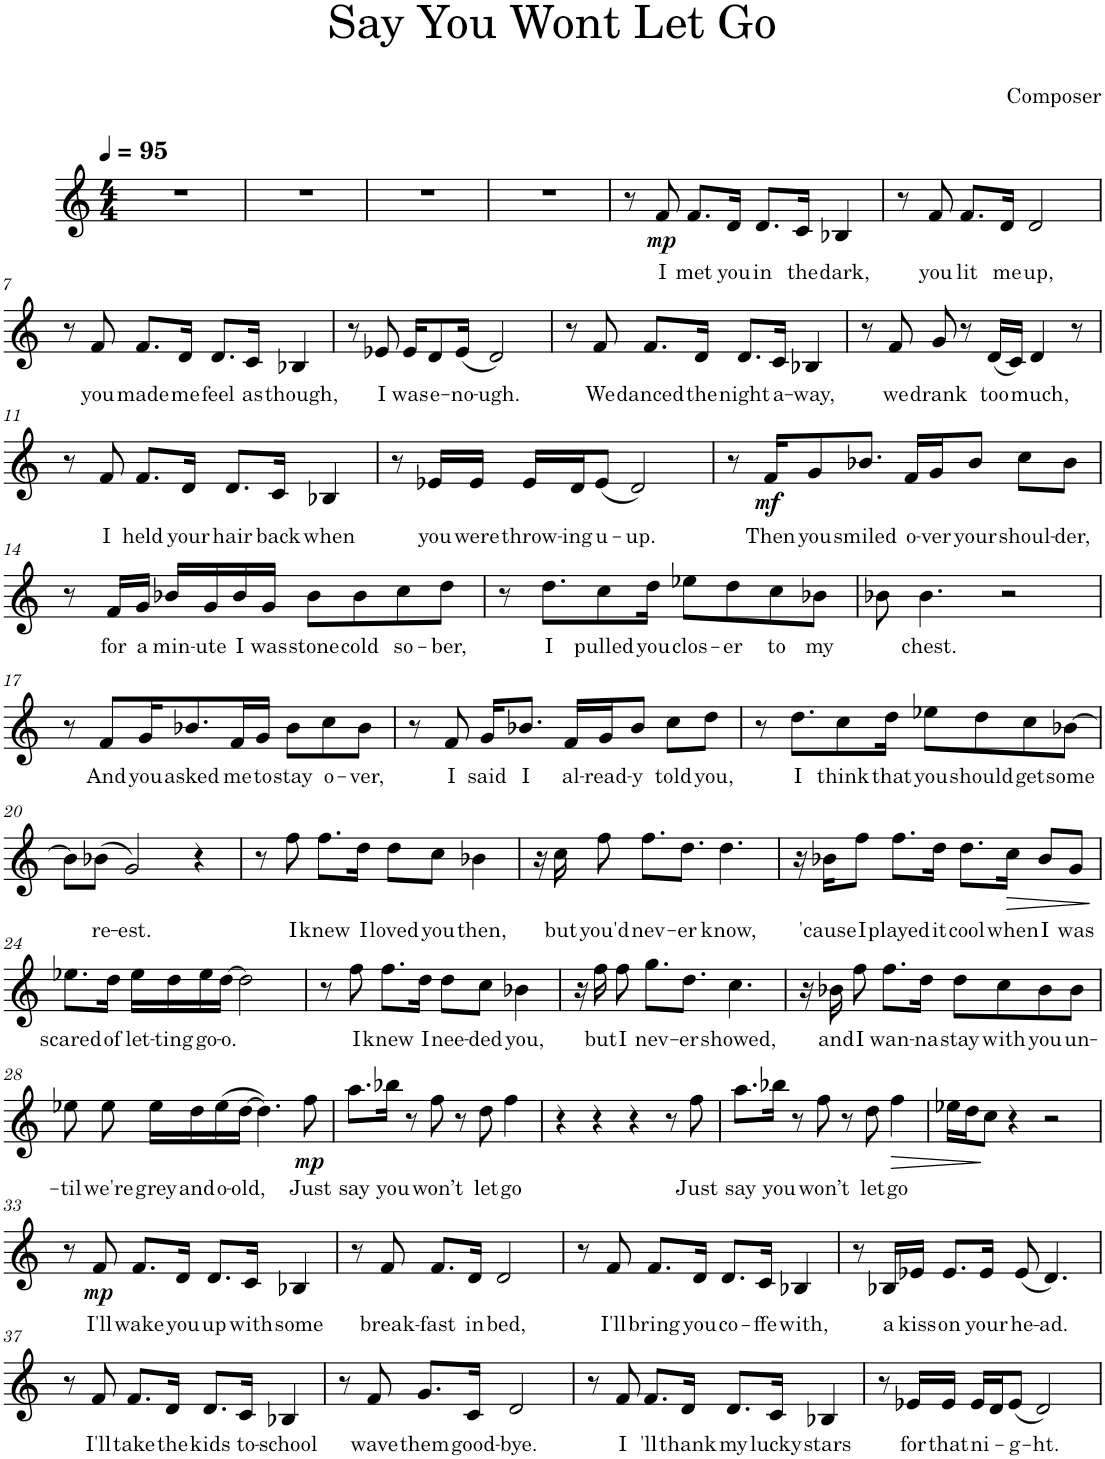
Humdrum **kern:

**kern	**text	**dynam
*part1	*part1	*part1
*staff1	*staff1	*staff1
*I"Piano	*	*
*I'Pno.	*	*
*clefG2	*	*
*k[]	*	*
*M4/4	*	*
*MM95	*	*
=1	=1	=1
1r	.	.
=2	=2	=2
1r	.	.
=3	=3	=3
1r	.	.
=4	=4	=4
1r	.	.
=5	=5	=5
8r	.	.
!	!LO:LY:b	!LO:DY:b
8f/	I	mp
!	!LO:LY:b	!
8.f/L	met	.
!	!LO:LY:b	!
16d/Jk	you	.
!	!LO:LY:b	!
8.d/L	in	.
!	!LO:LY:b	!
16c/Jk	the	.
!	!LO:LY:b	!
4B-X/	dark,	.
=6	=6	=6
8r	.	.
!	!LO:LY:b	!
8f/	you	.
!	!LO:LY:b	!
8.f/L	lit	.
!	!LO:LY:b	!
16d/Jk	me	.
!	!LO:LY:b	!
2d/	up,	.
!!LO:LB:g=z
=7	=7	=7
8r	.	.
!	!LO:LY:b	!
8f/	you	.
!	!LO:LY:b	!
8.f/L	made	.
!	!LO:LY:b	!
16d/Jk	me	.
!	!LO:LY:b	!
8.d/L	feel	.
!	!LO:LY:b	!
16c/Jk	as	.
!	!LO:LY:b	!
4B-X/	though,	.
=8	=8	=8
8r	.	.
!	!LO:LY:b	!
8e-X/	I	.
!	!LO:LY:b	!
16e-/KL	was	.
!	!LO:LY:b	!
8d/	e-	.
!	!LO:LY:b	!
(<16e-/Jk	-no-	.
!	!LO:LY:b	!
2d/)	-ugh.	.
=9	=9	=9
8r	.	.
!	!LO:LY:b	!
8f/	We	.
!	!LO:LY:b	!
8.f/L	danced	.
!	!LO:LY:b	!
16d/Jk	the	.
!	!LO:LY:b	!
8.d/L	night	.
!	!LO:LY:b	!
16c/Jk	a-	.
!	!LO:LY:b	!
4B-X/	-way,	.
=10	=10	=10
8r	.	.
!	!LO:LY:b	!
8f/	we	.
!	!LO:LY:b	!
8g/	drank	.
8r	.	.
!	!LO:LY:b	!
(<16d/LL	too	.
16c/JJ)	.	.
!	!LO:LY:b	!
4d/	much,	.
8r	.	.
!!LO:LB:g=z
=11	=11	=11
8r	.	.
!	!LO:LY:b	!
8f/	I	.
!	!LO:LY:b	!
8.f/L	held	.
!	!LO:LY:b	!
16d/Jk	your	.
!	!LO:LY:b	!
8.d/L	hair	.
!	!LO:LY:b	!
16c/Jk	back	.
!	!LO:LY:b	!
4B-X/	when	.
=12	=12	=12
8r	.	.
!	!LO:LY:b	!
16e-X/LL	you	.
!	!LO:LY:b	!
16e-/JJ	were	.
!	!LO:LY:b	!
16e-/LL	throw-	.
!	!LO:LY:b	!
16d/J	-ing	.
!	!LO:LY:b	!
(<8e-/J	u-	.
!	!LO:LY:b	!
2d/)	-up.	.
=13	=13	=13
8r	.	.
!	!LO:LY:b	!LO:DY:b
16f/KL	Then	mf
!	!LO:LY:b	!
8g/	you	.
!	!LO:LY:b	!
8.b-X/J	smiled	.
!	!LO:LY:b	!
16f/LL	o-	.
!	!LO:LY:b	!
16g/J	-ver	.
!	!LO:LY:b	!
8b-/J	your	.
!	!LO:LY:b	!
8cc\L	shoul-	.
!	!LO:LY:b	!
8b-\J	-der,	.
!!LO:LB:g=z
=14	=14	=14
8r	.	.
!	!LO:LY:b	!
16f/LL	for	.
!	!LO:LY:b	!
16g/JJ	a	.
!	!LO:LY:b	!
16b-X/LL	min-	.
!	!LO:LY:b	!
16g/	-ute	.
!	!LO:LY:b	!
16b-/	I	.
!	!LO:LY:b	!
16g/JJ	was	.
!	!LO:LY:b	!
8b-\L	stone	.
!	!LO:LY:b	!
8b-\	cold	.
!	!LO:LY:b	!
8cc\	so-	.
!	!LO:LY:b	!
8dd\J	-ber,	.
=15	=15	=15
8r	.	.
!	!LO:LY:b	!
8.dd\L	I	.
!	!LO:LY:b	!
8cc\	pulled	.
!	!LO:LY:b	!
16dd\Jk	you	.
!	!LO:LY:b	!
8ee-X\L	clos-	.
!	!LO:LY:b	!
8dd\	-er	.
!	!LO:LY:b	!
8cc\	to	.
!	!LO:LY:b	!
8b-X\J	my	.
=16	=16	=16
8b-X\	.	.
!	!LO:LY:b	!
4.b-\	chest.	.
2r	.	.
!!LO:LB:g=z
=17	=17	=17
8r	.	.
!	!LO:LY:b	!
8f/L	And	.
!	!LO:LY:b	!
16g/K	you	.
!	!LO:LY:b	!
8.b-X/	asked	.
!	!LO:LY:b	!
16f/L	me	.
!	!LO:LY:b	!
16g/JJ	to	.
!	!LO:LY:b	!
8b-\L	stay	.
!	!LO:LY:b	!
8cc\	o-	.
!	!LO:LY:b	!
8b-\J	-ver,	.
=18	=18	=18
8r	.	.
!	!LO:LY:b	!
8f/	I	.
!	!LO:LY:b	!
16g/KL	said	.
!	!LO:LY:b	!
8.b-X/J	I	.
!	!LO:LY:b	!
16f/LL	al-	.
!	!LO:LY:b	!
16g/J	-read-	.
!	!LO:LY:b	!
8b-/J	-y	.
!	!LO:LY:b	!
8cc\L	told	.
!	!LO:LY:b	!
8dd\J	you,	.
=19	=19	=19
8r	.	.
!	!LO:LY:b	!
8.dd\L	I	.
!	!LO:LY:b	!
8cc\	think	.
!	!LO:LY:b	!
16dd\Jk	that	.
!	!LO:LY:b	!
8ee-X\L	you	.
!	!LO:LY:b	!
8dd\	should	.
!	!LO:LY:b	!
8cc\	get	.
!	!LO:LY:b	!
[8b-X\J	some	.
!!LO:LB:g=z
=20	=20	=20
8b-\L]	.	.
!	!LO:LY:b	!
(>8b-X\J	re-	.
!	!LO:LY:b	!
2g/)	-est.	.
4r	.	.
=21	=21	=21
8r	.	.
!	!LO:LY:b	!
8ff\	I	.
!	!LO:LY:b	!
8.ff\L	knew	.
!	!LO:LY:b	!
16dd\Jk	I	.
!	!LO:LY:b	!
8dd\L	loved	.
!	!LO:LY:b	!
8cc\J	you	.
!	!LO:LY:b	!
4b-X\	then,	.
=22	=22	=22
16r	.	.
!	!LO:LY:b	!
16cc\	but	.
!	!LO:LY:b	!
8ff\	you'd	.
!	!LO:LY:b	!
8.ff\L	nev-	.
!	!LO:LY:b	!
8.dd\J	-er	.
!	!LO:LY:b	!
4.dd\	know,	.
=23	=23	=23
16r	.	.
!	!LO:LY:b	!
16b-X\KL	'cause	.
!	!LO:LY:b	!
8ff\J	I	.
!	!LO:LY:b	!
8.ff\L	played	.
!	!LO:LY:b	!
16dd\Jk	it	.
!	!LO:LY:b	!
8.dd\L	cool	.
!	!LO:LY:b	!LO:HP:b
16cc\Jk	when	>
!	!LO:LY:b	!
8b-/L	I	.
!	!LO:LY:b	!
8g/J	was	.
.	.	]
!!LO:LB:g=z
=24	=24	=24
!	!LO:LY:b	!
8.ee-X\L	scared	.
!	!LO:LY:b	!
16dd\Jk	of	.
!	!LO:LY:b	!
16ee-\LL	let-	.
!	!LO:LY:b	!
16dd\	-ting	.
!	!LO:LY:b	!
16ee-\	go-	.
!	!LO:LY:b	!
[16dd\JJ	-o.	.
2dd\]	.	.
=25	=25	=25
8r	.	.
!	!LO:LY:b	!
8ff\	I	.
!	!LO:LY:b	!
8.ff\L	knew	.
!	!LO:LY:b	!
16dd\Jk	I	.
!	!LO:LY:b	!
8dd\L	nee-	.
!	!LO:LY:b	!
8cc\J	-ded	.
!	!LO:LY:b	!
4b-X\	you,	.
=26	=26	=26
16r	.	.
!	!LO:LY:b	!
16ff\	but	.
!	!LO:LY:b	!
8ff\	I	.
!	!LO:LY:b	!
8.gg\L	nev-	.
!	!LO:LY:b	!
8.dd\J	-er	.
!	!LO:LY:b	!
4.cc\	showed,	.
=27	=27	=27
16r	.	.
!	!LO:LY:b	!
16b-X\	and	.
!	!LO:LY:b	!
8ff\	I	.
!	!LO:LY:b	!
8.ff\L	wan-	.
!	!LO:LY:b	!
16dd\Jk	-na	.
!	!LO:LY:b	!
8dd\L	stay	.
!	!LO:LY:b	!
8cc\	with	.
!	!LO:LY:b	!
8b-\	you	.
!	!LO:LY:b	!
8b-\J	un-	.
!!LO:LB:g=z
=28	=28	=28
!	!LO:LY:b	!
8ee-X\	-til	.
!	!LO:LY:b	!
8ee-\	we're	.
!	!LO:LY:b	!
16ee-\LL	grey	.
!	!LO:LY:b	!
16dd\	and	.
!	!LO:LY:b	!
(>16ee-\	o-	.
!	!LO:LY:b	!
[16dd\JJ	-old,	.
4.dd\])	.	.
!	!LO:LY:b	!LO:DY:b
8ff\	Just	mp
=29	=29	=29
!	!LO:LY:b	!
8.aa\L	say	.
!	!LO:LY:b	!
16bb-X\Jk	you	.
8r	.	.
!	!LO:LY:b	!
8ff\	won’t	.
8r	.	.
!	!LO:LY:b	!
8dd\	let	.
!	!LO:LY:b	!
4ff\	go	.
=30	=30	=30
4r	.	.
4r	.	.
4r	.	.
8r	.	.
!	!LO:LY:b	!
8ff\	Just	.
=31	=31	=31
!	!LO:LY:b	!
8.aa\L	say	.
!	!LO:LY:b	!
16bb-X\Jk	you	.
8r	.	.
!	!LO:LY:b	!
8ff\	won’t	.
8r	.	.
!	!LO:LY:b	!
8dd\	let	.
!	!LO:LY:b	!LO:HP:b
4ff\	go	>
=32	=32	=32
16ee-X\LL	.	.
16dd\J	.	.
8cc\J	.	.
4r	.	]
2r	.	.
!!LO:LB:g=z
=33	=33	=33
8r	.	.
!	!LO:LY:b	!LO:DY:b
8f/	I'll	mp
!	!LO:LY:b	!
8.f/L	wake	.
!	!LO:LY:b	!
16d/Jk	you	.
!	!LO:LY:b	!
8.d/L	up	.
!	!LO:LY:b	!
16c/Jk	with	.
!	!LO:LY:b	!
4B-X/	some	.
=34	=34	=34
8r	.	.
!	!LO:LY:b	!
8f/	break-	.
!	!LO:LY:b	!
8.f/L	-fast	.
!	!LO:LY:b	!
16d/Jk	in	.
!	!LO:LY:b	!
2d/	bed,	.
=35	=35	=35
8r	.	.
!	!LO:LY:b	!
8f/	I'll	.
!	!LO:LY:b	!
8.f/L	bring	.
!	!LO:LY:b	!
16d/Jk	you	.
!	!LO:LY:b	!
8.d/L	co-	.
!	!LO:LY:b	!
16c/Jk	-ffe	.
!	!LO:LY:b	!
4B-X/	with,	.
=36	=36	=36
8r	.	.
!	!LO:LY:b	!
16B-X/LL	a	.
!	!LO:LY:b	!
16e-X/JJ	kiss	.
!	!LO:LY:b	!
8.e-/L	on	.
!	!LO:LY:b	!
16e-/Jk	your	.
!	!LO:LY:b	!
(<8e-/	he-	.
!	!LO:LY:b	!
4.d/)	-ad.	.
!!LO:LB:g=z
=37	=37	=37
8r	.	.
!	!LO:LY:b	!
8f/	I'll	.
!	!LO:LY:b	!
8.f/L	take	.
!	!LO:LY:b	!
16d/Jk	the	.
!	!LO:LY:b	!
8.d/L	kids	.
!	!LO:LY:b	!
16c/Jk	to-	.
!	!LO:LY:b	!
4B-X/	-school	.
=38	=38	=38
8r	.	.
!	!LO:LY:b	!
8f/	wave	.
!	!LO:LY:b	!
8.g/L	them	.
!	!LO:LY:b	!
16c/Jk	good-	.
!	!LO:LY:b	!
2d/	-bye.	.
=39	=39	=39
8r	.	.
!	!LO:LY:b	!
8f/	I	.
!	!LO:LY:b	!
8.f/L	'll	.
!	!LO:LY:b	!
16d/Jk	thank	.
!	!LO:LY:b	!
8.d/L	my	.
!	!LO:LY:b	!
16c/Jk	lucky	.
!	!LO:LY:b	!
4B-X/	stars	.
=40	=40	=40
8r	.	.
!	!LO:LY:b	!
16e-X/LL	for	.
!	!LO:LY:b	!
16e-/JJ	that	.
!	!LO:LY:b	!
16e-/LL	ni-	.
16d/J	.	.
!	!LO:LY:b	!
(<8e-/J	-g-	.
!	!LO:LY:b	!
2d/)	-ht.	.
=	=	=
*-	*-	*-
